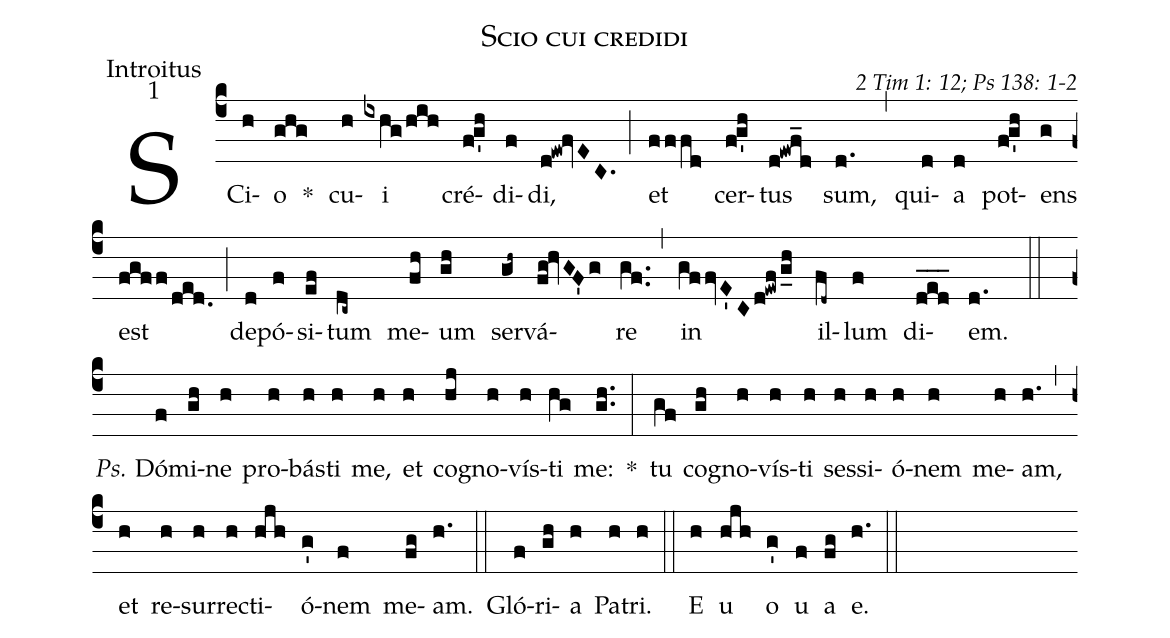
name: Scio cui credidi;
office-part: Introitus;
mode: 1;
commentary: 2 Tim 1: 12; Ps 138: 1-2;
%%
(c4) SCi(h)o(ghg) *()
cu(h)i(ixhg/hih) cré(fg'h)di(f)di,(d!ew!fvEC.) (;) et(fffd) cer(fg'h)tus(d!ewf_d) sum,(d.) (,) qui(d)a(d) pot(fg'h)ens(g) est(fgff/ded.) (;) de(d)pó(f)si(ef)tum(dc~) me(fh)um(gh) ser(gh~)vá(fg!hvGF'g)re(gf..) (,) in(gffvE'Cd!ewf/g_h) il(fd~)lum(f) di(d_e_d_)em.(d.) (::)
<i>Ps.</i> Dó(f)mi(gh)ne(h) pro(h)bás(h)ti(h) me,(h) et(h) co(hj)gno(h)vís(h)ti(hg) me:(gh..) *(:)
tu(gf) co(gh)gno(h)vís(h)ti(h) ses(h)si(h)ó(h)nem(h) me(h)am,(h.) (,) et(h) re(h)sur(h)rec(h)ti(hjh)ó(g')nem(f) me(fg)am.(h.) (::)
Gló(f)ri(gh)a(h) Pa(h)tri.(h) (::)
<eu>E(h) u(hjh) o(g') u(f) a(fg) e.</eu>(h.) (::)
